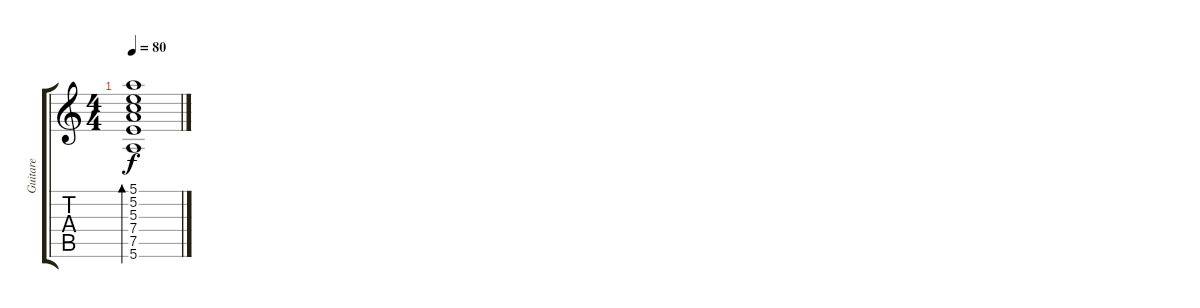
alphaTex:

\track ("Guitare" "Guitare") {instrument acousticguitarnylon}
\staff {score tabs}
\tuning (E4 B3 G3 D3 A2 E2) {hide}
\ts (4 4)
\tempo 80
\clef g2
\ks c
(5.1 5.2 5.3 7.4 7.5 5.6).1{bd 480 dy f}
